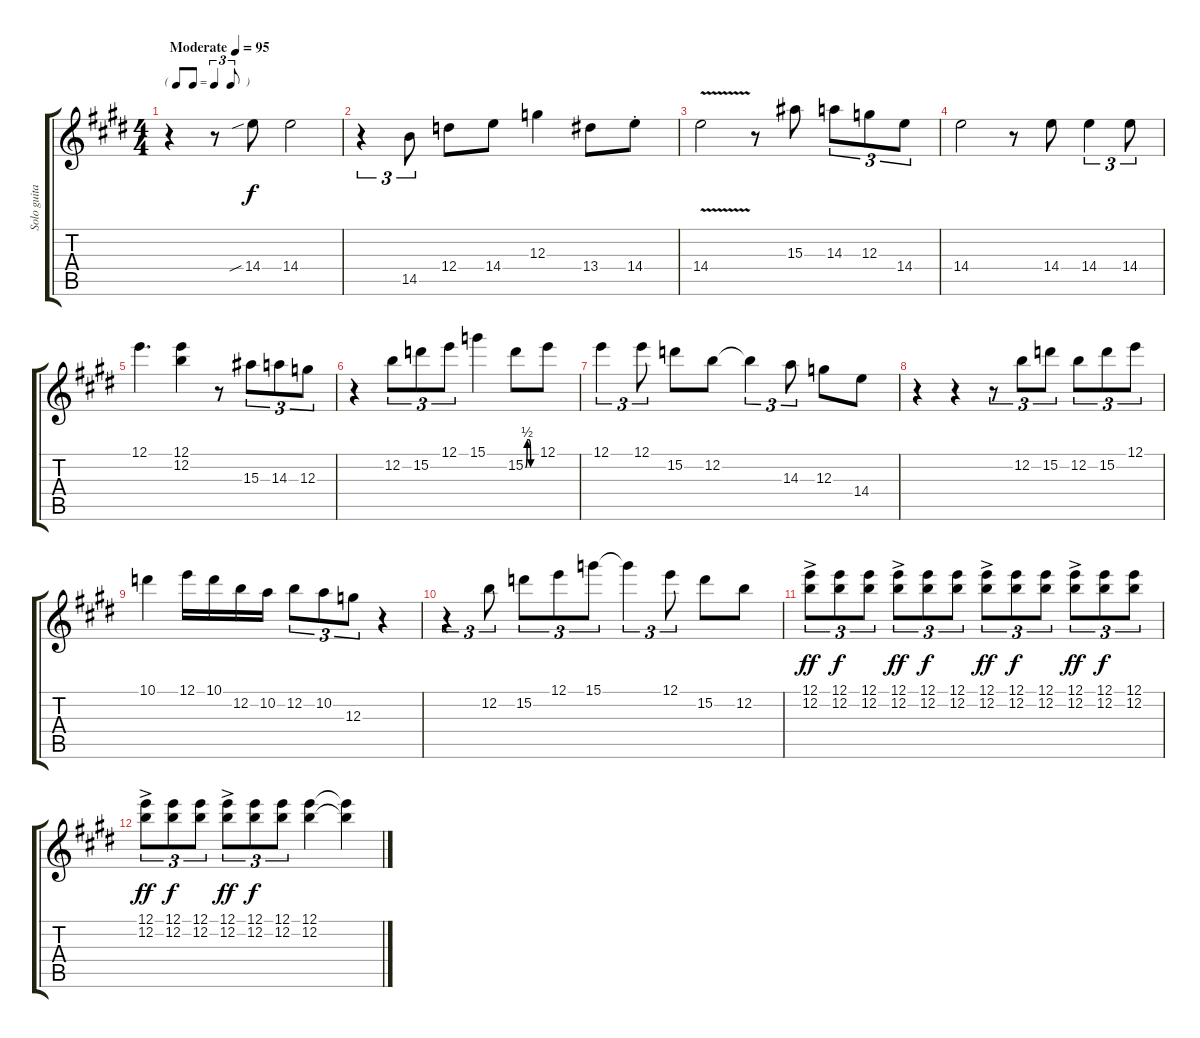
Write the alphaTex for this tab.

\track ("Solo guitar" "Solo guita") {instrument electricguitarclean}
\staff {score tabs}
\tuning (E4 B3 G3 D3 A2 E2) {hide}
\ts (4 4)
\tf triplet8th
\tempo (95 "Moderate")
\clef g2
\ks e
r.4{dy f instrument electricguitarclean} r.8 14.4{sib}.8 14.4.2 |
r.4{tu (3 2)} 14.5.8{tu (3 2)} 12.4.8 14.4.8 12.3.4 13.4.8 14.4{st}.8 |
14.4{v}.2 r.8 15.3.8 14.3.8{tu (3 2)} 12.3.8{tu (3 2)} 14.4.8{tu (3 2)} |
14.4.2 r.8 14.4.8 14.4.4{tu (3 2)} 14.4.8{tu (3 2)} |
12.1.4{d} (12.1 12.2).4 r.8 15.3.8{tu (3 2)} 14.3.8{tu (3 2)} 12.3.8{tu (3 2)} |
r.4 12.2.8{tu (3 2)} 15.2.8{tu (3 2)} 12.1.8{tu (3 2)} 15.1.4 15.2{be (custom 0 0 10 2 20 2 30 0 60 0)}.8 12.1.8 |
12.1.4{tu (3 2)} 12.1.8{tu (3 2)} 15.2.8 12.2.8 12.2{t}.4{tu (3 2)} 14.3.8{tu (3 2)} 12.3.8 14.4.8 |
r.4 r.4 r.8{tu (3 2)} 12.2.8{tu (3 2)} 15.2.8{tu (3 2)} 12.2.8{tu (3 2)} 15.2.8{tu (3 2)} 12.1.8{tu (3 2)} |
10.1.4 12.1.16 10.1.16 12.2.16 10.2.16 12.2.8{tu (3 2)} 10.2.8{tu (3 2)} 12.3.8{tu (3 2)} r.4 |
r.4{tu (3 2)} 12.2.8{tu (3 2)} 15.2.8{tu (3 2)} 12.1.8{tu (3 2)} 15.1.8{tu (3 2)} 15.1{t}.4{tu (3 2)} 12.1.8{tu (3 2)} 15.2.8 12.2.8 |
(12.1{ac} 12.2{ac}).8{tu (3 2) dy ff} (12.1 12.2).8{tu (3 2) dy f} (12.1 12.2).8{tu (3 2)} (12.1{ac} 12.2{ac}).8{tu (3 2) dy ff} (12.1 12.2).8{tu (3 2) dy f} (12.1 12.2).8{tu (3 2)} (12.1{ac} 12.2{ac}).8{tu (3 2) dy ff} (12.1 12.2).8{tu (3 2) dy f} (12.1 12.2).8{tu (3 2)} (12.1{ac} 12.2{ac}).8{tu (3 2) dy ff} (12.1 12.2).8{tu (3 2) dy f} (12.1 12.2).8{tu (3 2)} |
(12.1{ac} 12.2{ac}).8{tu (3 2) dy ff} (12.1 12.2).8{tu (3 2) dy f} (12.1 12.2).8{tu (3 2)} (12.1{ac} 12.2{ac}).8{tu (3 2) dy ff} (12.1 12.2).8{tu (3 2) dy f} (12.1 12.2).8{tu (3 2)} (12.1 12.2).4 (12.1{t} 12.2{t}).4
